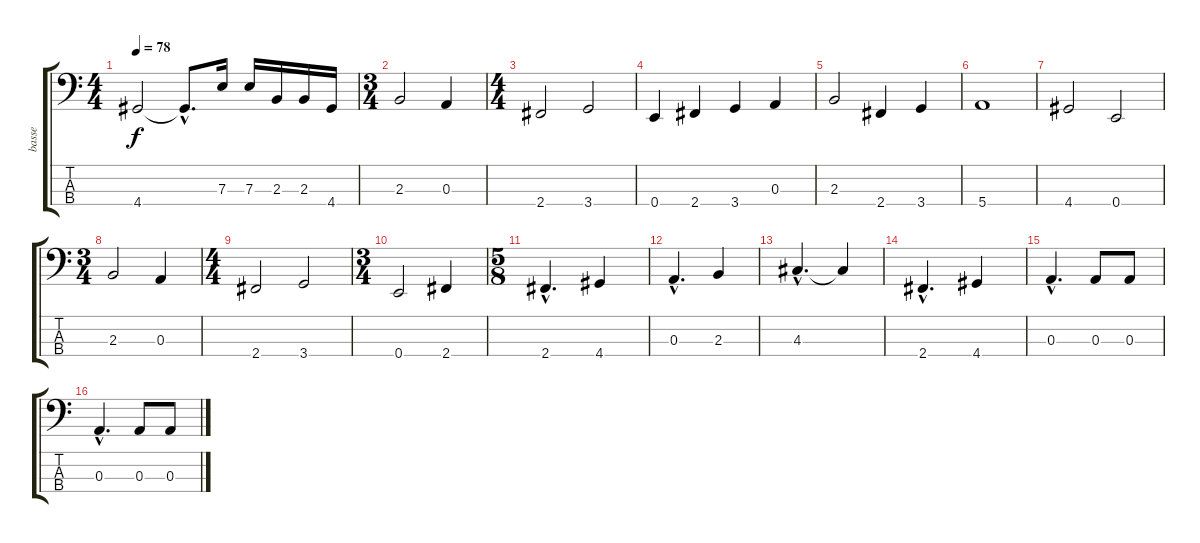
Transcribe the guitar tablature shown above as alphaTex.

\track ("basse" "basse") {instrument electricbassfinger}
\staff {score tabs}
\tuning (G2 D2 A1 E1) {hide}
\ts (4 4)
\tempo 78
\clef f4
\ks c
4.4.2{dy f} 4.4{hac t}.8{d} 7.3.16 7.3.16 2.3.16 2.3.16 4.4.16 |
\ts (3 4)
2.3.2 0.3.4 |
\ts (4 4)
2.4.2 3.4.2 |
0.4.4 2.4.4 3.4.4 0.3.4 |
2.3.2 2.4.4 3.4.4 |
5.4.1 |
4.4.2 0.4.2 |
\ts (3 4)
2.3.2 0.3.4 |
\ts (4 4)
2.4.2 3.4.2 |
\ts (3 4)
0.4.2 2.4.4 |
\ts (5 8)
2.4{hac}.4{d} 4.4.4 |
0.3{hac}.4{d} 2.3.4 |
4.3{hac}.4{d} 4.3{t}.4 |
2.4{hac}.4{d} 4.4.4 |
0.3{hac}.4{d} 0.3.8 0.3.8 |
0.3{hac}.4{d} 0.3.8 0.3.8
